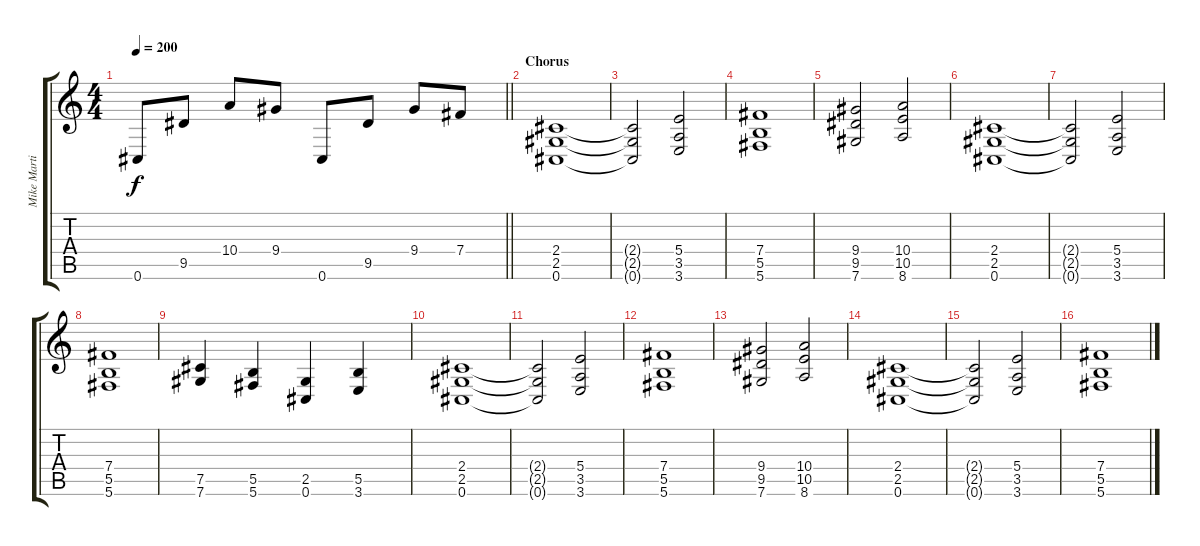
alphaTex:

\track ("Mike Martin" "Mike Marti") {instrument overdrivenguitar}
\staff {score tabs}
\tuning (Db4 Ab3 E3 B2 Gb2 Db2) {hide}
\ts (4 4)
\tempo 200
\clef g2
\barLineRight lightlight
\ks c
0.6.8{dy f} 9.5.8 10.4.8 9.4.8 0.6.8 9.5.8 9.4.8 7.4.8 |
\section ("" "Chorus")
(2.4 2.5 0.6).1 |
(2.4{t} 2.5{t} 0.6{t}).2 (5.4 3.5 3.6).2 |
(7.4 5.5 5.6).1 |
(9.4 9.5 7.6).2 (10.4 10.5 8.6).2 |
(2.4 2.5 0.6).1 |
(2.4{t} 2.5{t} 0.6{t}).2 (5.4 3.5 3.6).2 |
(7.4 5.5 5.6).1 |
(7.5 7.6).4 (5.5 5.6).4 (2.5 0.6).4 (5.5 3.6).4 |
(2.4 2.5 0.6).1 |
(2.4{t} 2.5{t} 0.6{t}).2 (5.4 3.5 3.6).2 |
(7.4 5.5 5.6).1 |
(9.4 9.5 7.6).2 (10.4 10.5 8.6).2 |
(2.4 2.5 0.6).1 |
(2.4{t} 2.5{t} 0.6{t}).2 (5.4 3.5 3.6).2 |
(7.4 5.5 5.6).1
